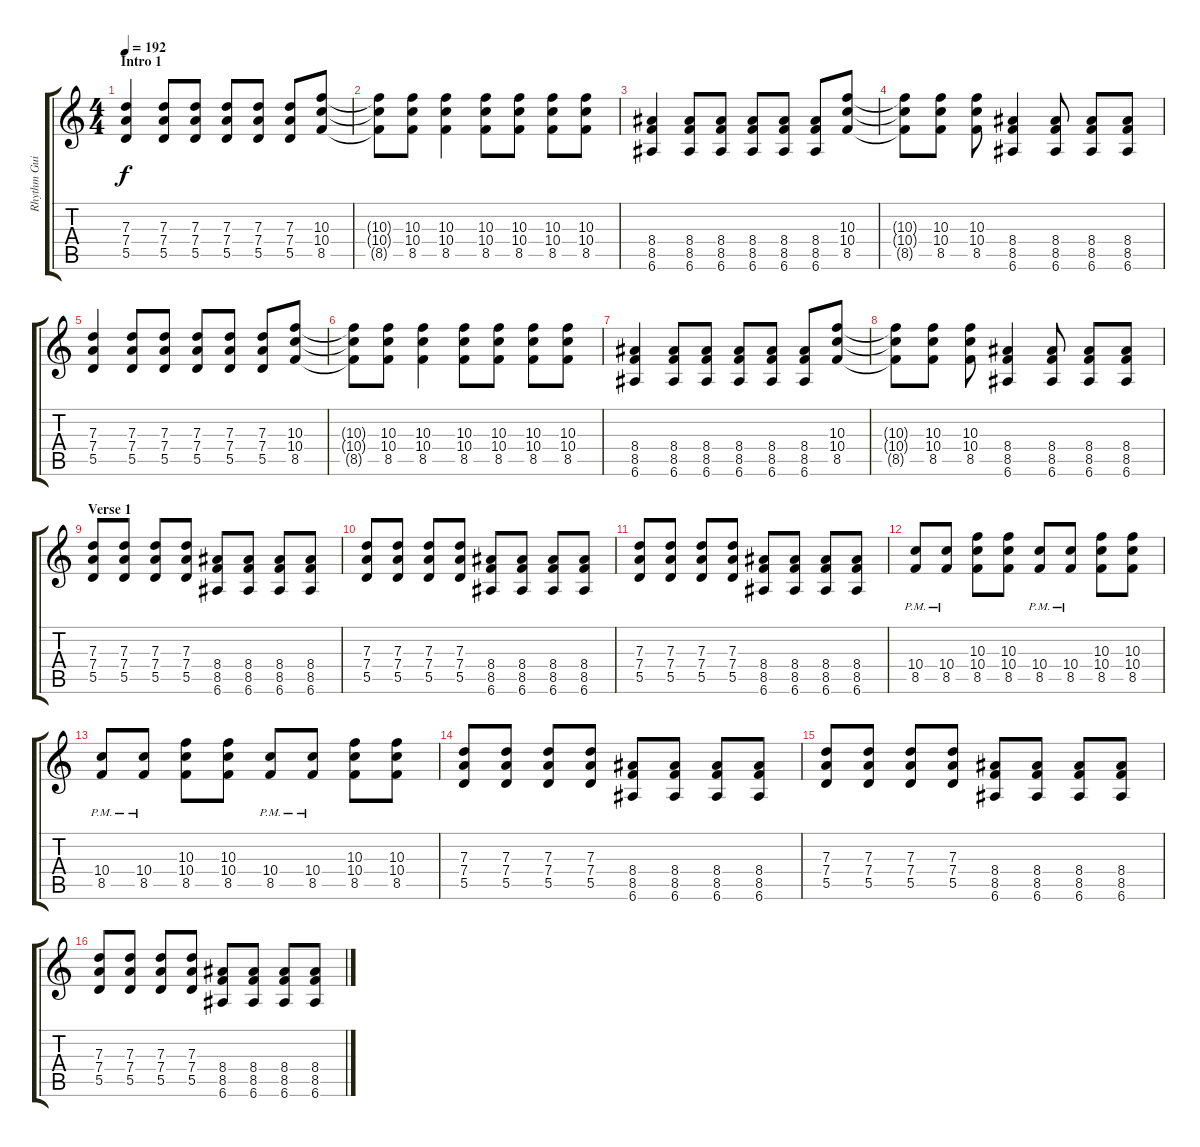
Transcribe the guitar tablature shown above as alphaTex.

\track ("Rhythm Guitar" "Rhythm Gui") {instrument distortionguitar}
\staff {score tabs}
\tuning (E4 B3 G3 D3 A2 E2) {hide}
\ts (4 4)
\section ("" "Intro 1")
\tempo 192
\clef g2
\ks c
(7.3 7.4 5.5).4{dy f instrument distortionguitar} (7.3 7.4 5.5).8 (7.3 7.4 5.5).8 (7.3 7.4 5.5).8 (7.3 7.4 5.5).8 (7.3 7.4 5.5).8 (10.3 10.4 8.5).8 |
(10.3{t} 10.4{t} 8.5{t}).8 (10.3 10.4 8.5).8 (10.3 10.4 8.5).4 (10.3 10.4 8.5).8 (10.3 10.4 8.5).8 (10.3 10.4 8.5).8 (10.3 10.4 8.5).8 |
(8.4 8.5 6.6).4 (8.4 8.5 6.6).8 (8.4 8.5 6.6).8 (8.4 8.5 6.6).8 (8.4 8.5 6.6).8 (8.4 8.5 6.6).8 (10.3 10.4 8.5).8 |
(10.3{t} 10.4{t} 8.5{t}).8 (10.3 10.4 8.5).8 (10.3 10.4 8.5).8 (8.4 8.5 6.6).4 (8.4 8.5 6.6).8 (8.4 8.5 6.6).8 (8.4 8.5 6.6).8 |
(7.3 7.4 5.5).4 (7.3 7.4 5.5).8 (7.3 7.4 5.5).8 (7.3 7.4 5.5).8 (7.3 7.4 5.5).8 (7.3 7.4 5.5).8 (10.3 10.4 8.5).8 |
(10.3{t} 10.4{t} 8.5{t}).8 (10.3 10.4 8.5).8 (10.3 10.4 8.5).4 (10.3 10.4 8.5).8 (10.3 10.4 8.5).8 (10.3 10.4 8.5).8 (10.3 10.4 8.5).8 |
(8.4 8.5 6.6).4 (8.4 8.5 6.6).8 (8.4 8.5 6.6).8 (8.4 8.5 6.6).8 (8.4 8.5 6.6).8 (8.4 8.5 6.6).8 (10.3 10.4 8.5).8 |
(10.3{t} 10.4{t} 8.5{t}).8 (10.3 10.4 8.5).8 (10.3 10.4 8.5).8 (8.4 8.5 6.6).4 (8.4 8.5 6.6).8 (8.4 8.5 6.6).8 (8.4 8.5 6.6).8 |
\section ("" "Verse 1")
(7.3 7.4 5.5).8 (7.3 7.4 5.5).8 (7.3 7.4 5.5).8 (7.3 7.4 5.5).8 (8.4 8.5 6.6).8 (8.4 8.5 6.6).8 (8.4 8.5 6.6).8 (8.4 8.5 6.6).8 |
(7.3 7.4 5.5).8 (7.3 7.4 5.5).8 (7.3 7.4 5.5).8 (7.3 7.4 5.5).8 (8.4 8.5 6.6).8 (8.4 8.5 6.6).8 (8.4 8.5 6.6).8 (8.4 8.5 6.6).8 |
(7.3 7.4 5.5).8 (7.3 7.4 5.5).8 (7.3 7.4 5.5).8 (7.3 7.4 5.5).8 (8.4 8.5 6.6).8 (8.4 8.5 6.6).8 (8.4 8.5 6.6).8 (8.4 8.5 6.6).8 |
(10.4{pm} 8.5{pm}).8 (10.4{pm} 8.5{pm}).8 (10.3 10.4 8.5).8 (10.3 10.4 8.5).8 (10.4{pm} 8.5{pm}).8 (10.4{pm} 8.5{pm}).8 (10.3 10.4 8.5).8 (10.3 10.4 8.5).8 |
(10.4{pm} 8.5{pm}).8 (10.4{pm} 8.5{pm}).8 (10.3 10.4 8.5).8 (10.3 10.4 8.5).8 (10.4{pm} 8.5{pm}).8 (10.4{pm} 8.5{pm}).8 (10.3 10.4 8.5).8 (10.3 10.4 8.5).8 |
(7.3 7.4 5.5).8 (7.3 7.4 5.5).8 (7.3 7.4 5.5).8 (7.3 7.4 5.5).8 (8.4 8.5 6.6).8 (8.4 8.5 6.6).8 (8.4 8.5 6.6).8 (8.4 8.5 6.6).8 |
(7.3 7.4 5.5).8 (7.3 7.4 5.5).8 (7.3 7.4 5.5).8 (7.3 7.4 5.5).8 (8.4 8.5 6.6).8 (8.4 8.5 6.6).8 (8.4 8.5 6.6).8 (8.4 8.5 6.6).8 |
(7.3 7.4 5.5).8 (7.3 7.4 5.5).8 (7.3 7.4 5.5).8 (7.3 7.4 5.5).8 (8.4 8.5 6.6).8 (8.4 8.5 6.6).8 (8.4 8.5 6.6).8 (8.4 8.5 6.6).8
